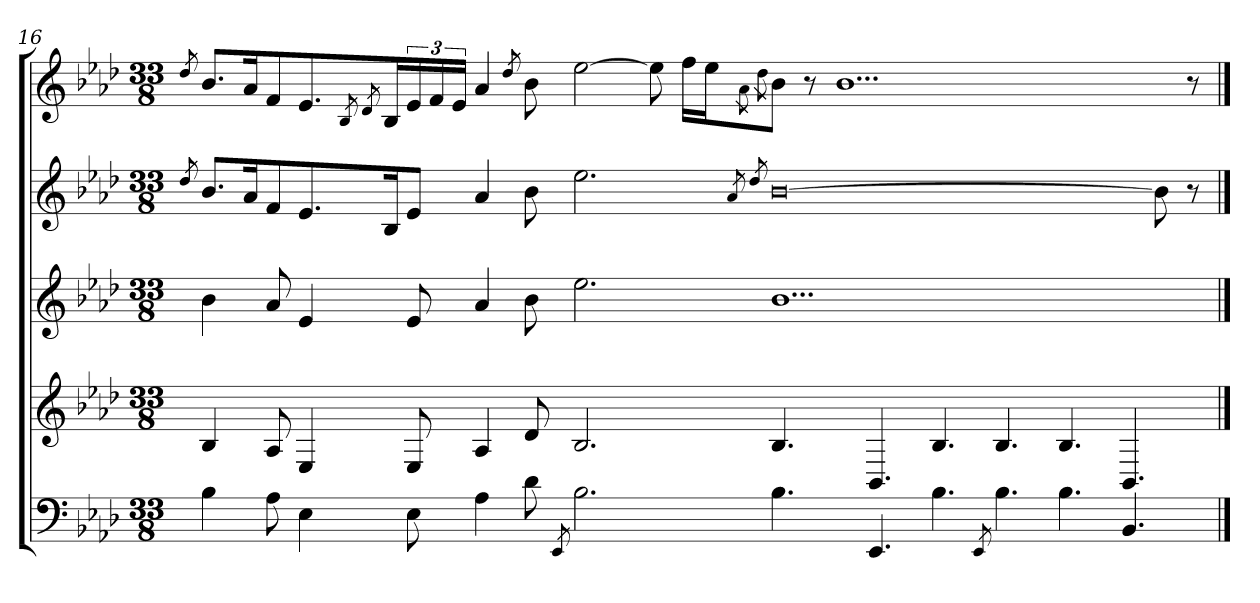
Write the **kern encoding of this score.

**kern	**kern	**kern	**kern	**kern
*part5	*part4	*part3	*part2	*part1
*staff5	*staff4	*staff3	*staff2	*staff1
*clefF4	*clefG2	*clefG2	*clefG2	*clefG2
*k[b-e-a-d-]	*k[b-e-a-d-]	*k[b-e-a-d-]	*k[b-e-a-d-]	*k[b-e-a-d-]
*M33/8	*M33/8	*M33/8	*M33/8	*M33/8
=16	=16	=16	=16	=16
.	.	.	8qdd-	8qdd-
4B-	4B-	4b-	8.b-/L	8.b-/L
.	.	.	16a-/K	16a-/K
8A-	8A-	8a-	8f/	8f/
4E-	4E-	4e-	8.e-/	8.e-/
.	.	.	.	8qB-/
.	.	.	.	8qd-/
.	.	.	16B-/K	16B-/L
8E-	8E-	8e-	8e-/J	24e-/
.	.	.	.	24f/
.	.	.	.	24e-/JJ
4A-	4A-	4a-	4a-	4a-
.	.	.	.	8qdd-
8d-	8d-	8b-	8b-	8b-
8qEE-	.	.	.	.
2.B-	2.B-	2.ee-	2.ee-	[2ee-
.	.	.	.	8ee-]
.	.	.	.	16ff\LL
.	.	.	.	16ee-\J
.	.	.	8qa-	8qa-\
.	.	.	8qdd-	8qdd-\
4.B-	4.B-	1...b-	[0b-	8b-\J
.	.	.	.	8r
.	.	.	.	1...b-
4.EE-	4.BB-	.	.	.
4.B-	4.B-	.	.	.
8qEE-	.	.	.	.
4.B-	4.B-	.	.	.
4.B-	4.B-	.	.	.
4.BB-	4.BB-	4.ryy	.	.
.	.	.	8b-]	.
.	.	.	8r	8r
==	==	==	==	==
*-	*-	*-	*-	*-
